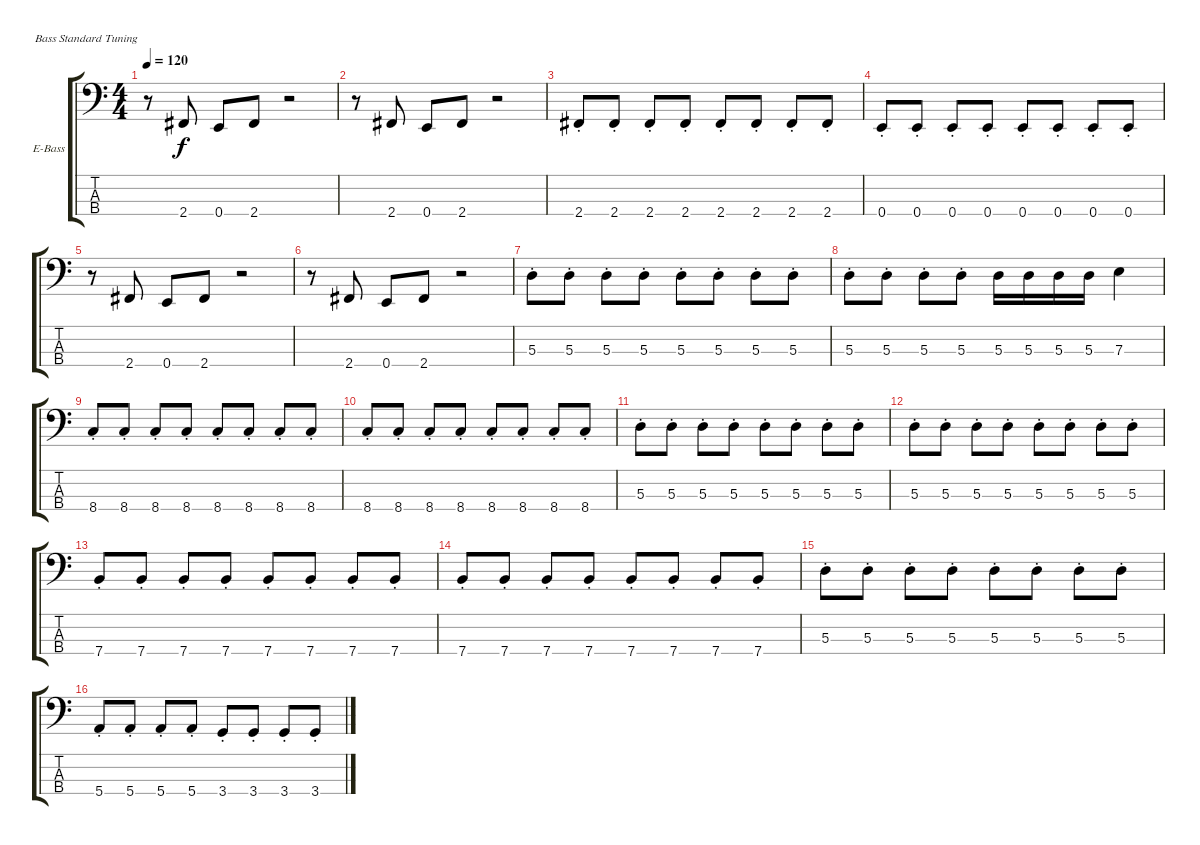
\defaultSystemsLayout 4
\bracketExtendMode groupsimilarinstruments
\firstSystemTrackNameOrientation horizontal
\otherSystemsTrackNameOrientation horizontal
\track ("Thomas Smuszynski" "E-Bass") {instrument electricbassfinger}
\staff {score tabs}
\tuning (G2 D2 A1 E1)
\ts (4 4)
\tempo 120
\clef f4
\ks c
r.8{dy f} 2.4.8 0.4.8 2.4.8 r.2 |
r.8 2.4.8 0.4.8 2.4.8 r.2 |
2.4{st}.8 2.4{st}.8 2.4{st}.8 2.4{st}.8 2.4{st}.8 2.4{st}.8 2.4{st}.8 2.4{st}.8 |
0.4{st}.8 0.4{st}.8 0.4{st}.8 0.4{st}.8 0.4{st}.8 0.4{st}.8 0.4{st}.8 0.4{st}.8 |
r.8 2.4.8 0.4.8 2.4.8 r.2 |
r.8 2.4.8 0.4.8 2.4.8 r.2 |
5.3{st}.8 5.3{st}.8 5.3{st}.8 5.3{st}.8 5.3{st}.8 5.3{st}.8 5.3{st}.8 5.3{st}.8 |
5.3{st}.8 5.3{st}.8 5.3{st}.8 5.3{st}.8 5.3.16 5.3.16 5.3.16 5.3.16 7.3.4 |
8.4{st}.8 8.4{st}.8 8.4{st}.8 8.4{st}.8 8.4{st}.8 8.4{st}.8 8.4{st}.8 8.4{st}.8 |
8.4{st}.8 8.4{st}.8 8.4{st}.8 8.4{st}.8 8.4{st}.8 8.4{st}.8 8.4{st}.8 8.4{st}.8 |
5.3{st}.8 5.3{st}.8 5.3{st}.8 5.3{st}.8 5.3{st}.8 5.3{st}.8 5.3{st}.8 5.3{st}.8 |
5.3{st}.8 5.3{st}.8 5.3{st}.8 5.3{st}.8 5.3{st}.8 5.3{st}.8 5.3{st}.8 5.3{st}.8 |
7.4{st}.8 7.4{st}.8 7.4{st}.8 7.4{st}.8 7.4{st}.8 7.4{st}.8 7.4{st}.8 7.4{st}.8 |
7.4{st}.8 7.4{st}.8 7.4{st}.8 7.4{st}.8 7.4{st}.8 7.4{st}.8 7.4{st}.8 7.4{st}.8 |
5.3{st}.8 5.3{st}.8 5.3{st}.8 5.3{st}.8 5.3{st}.8 5.3{st}.8 5.3{st}.8 5.3{st}.8 |
5.4{st}.8 5.4{st}.8 5.4{st}.8 5.4{st}.8 3.4{st}.8 3.4{st}.8 3.4{st}.8 3.4{st}.8
